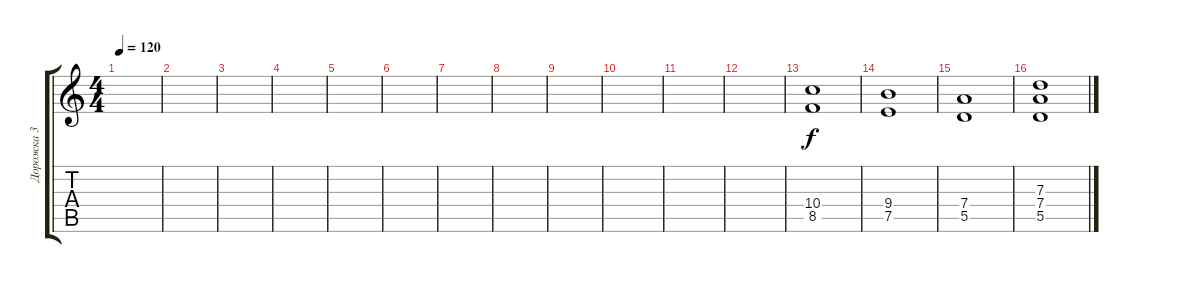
\track ("Дорожка 3" "Дорожка 3") {instrument distortionguitar}
\staff {score tabs}
\tuning (E4 B3 G3 D3 A2 E2) {hide}
\ts (4 4)
\tempo 120
\clef g2
\ks c
|
|
|
|
|
|
|
|
|
|
|
|
(10.4 8.5).1 |
(9.4 7.5).1 |
(7.4 5.5).1 |
(7.3 7.4 5.5).1
